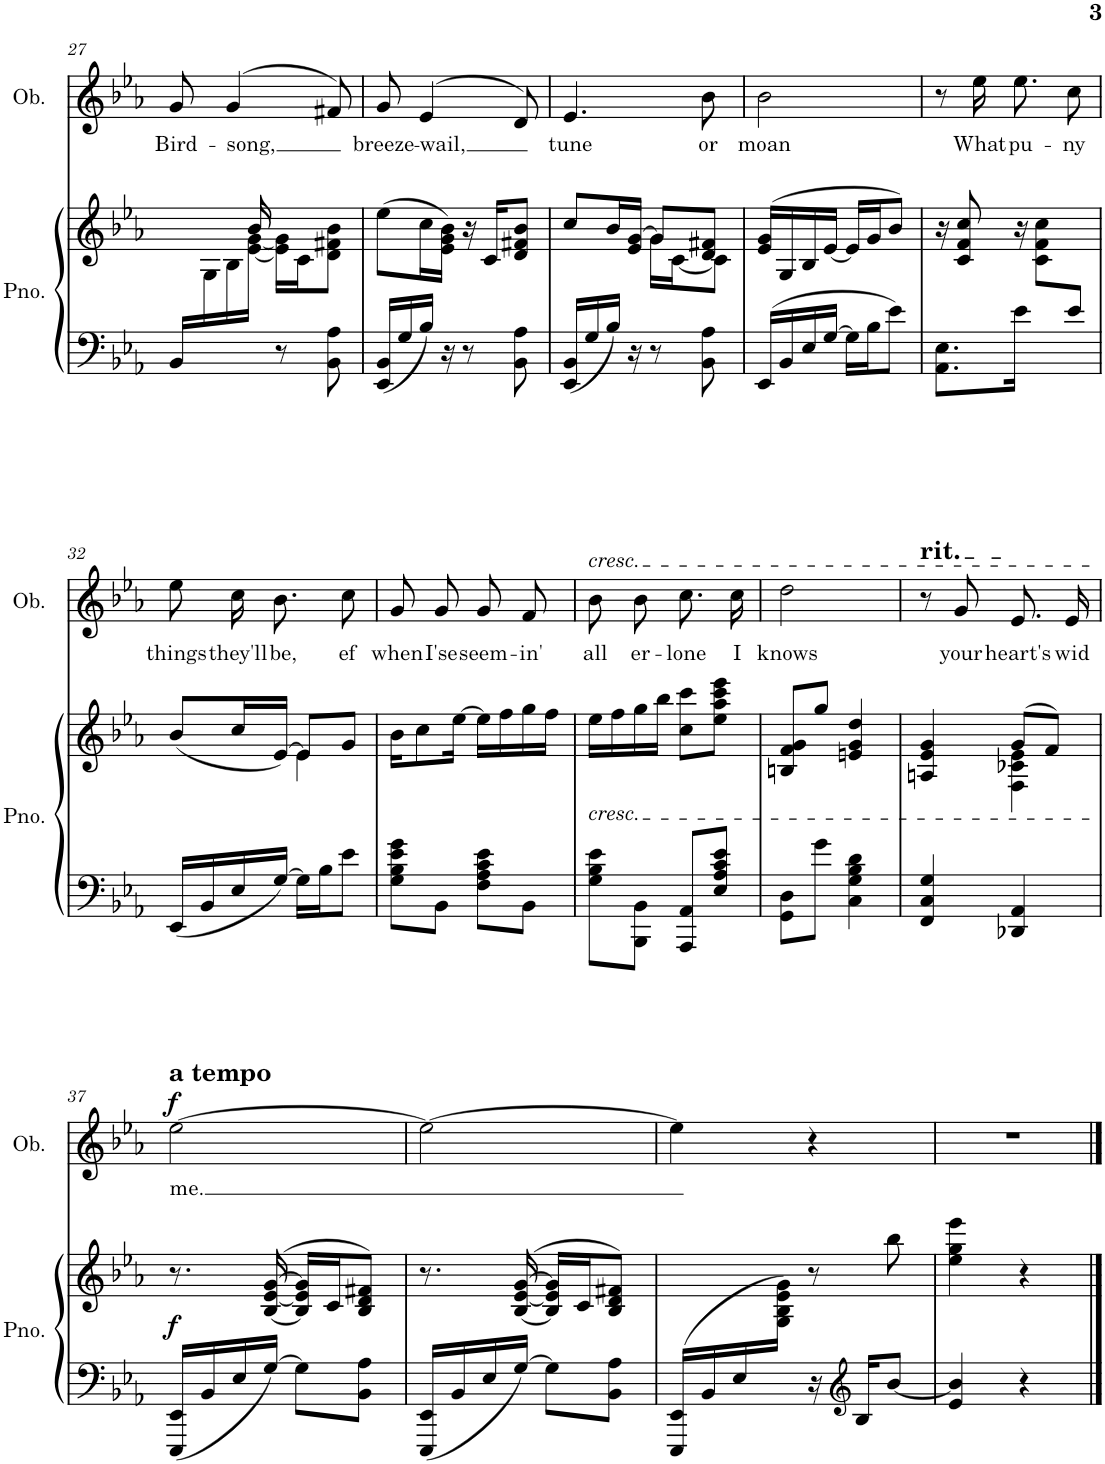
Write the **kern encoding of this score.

**kern	**kern	**dynam	**kern	**text	**dynam
*part2	*part2	*part2	*part1	*part1	*part1
*staff3	*staff2	*staff2/3	*staff1	*staff1	*staff1
*I"Piano	*	*	*I"Oboe	*	*
*I'Pno.	*	*	*I'Ob.	*	*
!!LO:PB:g=z
*clefF4	*clefG2	*	*clefG2	*	*
*k[b-e-a-]	*k[b-e-a-]	*	*k[b-e-a-]	*	*
*M4/8	*M4/8	*	*M4/8	*	*
=27	=27	=27	=27	=27	=27
*	*^	*	*	*	*
!	!	!	!	!	!LO:LY:b	!
16BB-/LL	8.ryy	16ryy	.	8g/	Bird-	.
8.ryy	.	16G\	.	.	.	.
!	!	!	!	!	!LO:LY:b	!
.	.	16B-\	.	(>4g/	-song,	.
.	16b-/	[16e-\ [<16g\JJ	.	.	.	.
8r	16e-\] 16g\]LL	4ryy	.	.	.	.
.	16c\J	.	.	.	.	.
8BB-\ 8A-\	8d\ 8f#X\ 8b-\J	.	.	8f#X/)	.	.
*	*v	*v	*	*	*	*
=28	=28	=28	=28	=28	=28
!	!	!	!	!LO:LY:b	!
16EE-/ 16BB-/LL	(8ee-\L	.	8g/	breeze-	.
16G/	.	.	.	.	.
!	!	!	!	!LO:LY:b	!
16B-/JJ	16cc\L	.	(>4e-/	-wail,	.
16r	16e-\ 16g\ 16b-\JJ)	.	.	.	.
8r	16r	.	.	.	.
.	16c/KL	.	.	.	.
8BB-\ 8A-\	8d/ 8f#X/ 8b-/J	.	8d/)	.	.
=29	=29	=29	=29	=29	=29
*	*^	*	*	*	*
!	!	!	!	!	!LO:LY:b	!
16EE-/ 16BB-/LL	8cc/L	4ryy	.	4.e-/	tune	.
16G/	.	.	.	.	.	.
16B-/JJ	16b-/L	.	.	.	.	.
16r	16e-/ [16g/JJ	.	.	.	.	.
8r	8g/L]	16g\LL	.	.	.	.
.	.	[16c\J	.	.	.	.
!	!	!	!	!	!LO:LY:b	!
8BB-\ 8A-\	8d/ 8f#X/J	8c\J]	.	8b-\	or	.
=30	=30	=30	=30	=30	=30	=30
!	!	!	!	!	!LO:LY:b	!
*	*v	*v	*	*	*	*
16EE-/LL	(>16e-/ 16g/LL	.	2b-\	moan	.
16BB-/	16G/	.	.	.	.
16E-/	16B-/	.	.	.	.
[16G/JJ	[16e-/JJ	.	.	.	.
16G\LL]	16e-/LL]	.	.	.	.
16B-\J	16g/J	.	.	.	.
8e-\J	8b-/J)	.	.	.	.
=31	=31	=31	=31	=31	=31
*	*^	*	*	*	*
8.AA-\ 8.E-\L	16r	4ryy	.	8r	.	.
.	8c/ 8f/ 8cc/	.	.	.	.	.
!	!	!	!	!	!LO:LY:b	!
.	.	.	.	16ee-\KL	What	.
!	!	!	!	!	!LO:LY:b	!
16e-\Jk	16r	.	.	8.ee-\J	pu-	.
8ryy	4ryy	8c\ 8f\ 8cc\L	.	.	.	.
!	!	!	!	!	!LO:LY:b	!
8e-/J	.	8ryy	.	8cc\	-ny	.
!!LO:LB:g=z
=32	=32	=32	=32	=32	=32	=32
!	!	!	!	!	!LO:LY:b	!
16EE-/LL	(8b-/L	4ryy	.	8ee-\	things	.
16BB-/	.	.	.	.	.	.
!	!	!	!	!	!LO:LY:b	!
16E-/	16cc/L	.	.	16cc\KL	they'll	.
!	!	!	!	!	!LO:LY:b	!
[16G/JJ	[16e-/JJ)	.	.	8.b-\J	be,	.
16G\LL]	8e-/L]	4e-\	.	.	.	.
16B-\J	.	.	.	.	.	.
!	!	!	!	!	!LO:LY:b	!
8e-\J	8g/J	.	.	8cc\	ef	.
*	*v	*v	*	*	*	*
=33	=33	=33	=33	=33	=33
!	!	!	!	!LO:LY:b	!
8G\ 8B-\ 8e-\ 8g\L	16b-\KL	.	8g/	when	.
.	8cc\	.	.	.	.
!	!	!	!	!LO:LY:b	!
8BB-\J	.	.	8g/	I'se	.
.	[16ee-\Jk	.	.	.	.
!	!	!	!	!LO:LY:b	!
8F\ 8A-\ 8c\ 8e-\L	16ee-\LL]	.	8g/	seem-	.
.	16ff\	.	.	.	.
!	!	!	!	!LO:LY:b	!
8BB-\J	16gg\	.	8f/	-in'	.
.	16ff\JJ	.	.	.	.
=34	=34	=34	=34	=34	=34
!	!	!	!LO:TX:a:i:t=cresc.	!	!
!	!LO:TX:b:i:t=cresc.	!	!	!	!
!	!	!	!	!LO:LY:b	!
8G\ 8B-\ 8e-\L	16ee-\LL	.	8b-\	all	.
.	16ff\	.	.	.	.
!	!	!	!	!LO:LY:b	!
8BBB-\ 8BB-\J	16gg\	.	8b-\	er-	.
.	16bb-\JJ	.	.	.	.
!	!	!	!	!LO:LY:b	!
8AAA-/ 8AA-/L	8cc\ 8ccc\L	.	8.cc\	-lone	.
8E-/ 8A-/ 8c/ 8e-/J	8ee-\ 8aa-\ 8ccc\ 8eee-\J	.	.	.	.
!	!	!	!	!LO:LY:b	!
.	.	.	16cc\Jk	I	.
=35	=35	=35	=35	=35	=35
!	!	!	!	!LO:LY:b	!
8GG\ 8D\L	8Bn/ 8f/ 8g/L	.	2dd\	knows	.
8g\J	8gg/J	.	.	.	.
4C\ 4G\ 4B-\ 4d\	4en/ 4g/ 4dd/	.	.	.	.
=36	=36	=36	=36	=36	=36
*	*^	*	*	*	*
!	!	!	!	!LO:TX:a:t=rit.	!	!
4FF/ 4C/ 4G/	4An/ 4e-/ 4g/	4ryy	.	8r	.	.
!	!	!	!	!	!LO:LY:b	!
.	.	.	.	8g/	your	.
!	!	!	!	!	!LO:LY:b	!
4DD-X/ 4AA-/	(8g/L	4F\ 4c-X\ 4e-\	.	8.e-/	heart's	.
.	8f/J)	.	.	.	.	.
!	!	!	!	!	!LO:LY:b	!
.	.	.	.	16e-/Jk	wid	.
*	*v	*v	*	*	*	*
!!LO:LB:g=z
=37	=37	=37	=37	=37	=37
!	!	!	!LO:TX:a:B:t=a tempo	!	!
!	!	!LO:DY:b	!	!LO:LY:b	!LO:DY:a
16EEE-/ 16EE-/LL	8.r	f	[2ee-\	me.	f
16BB-/	.	.	.	.	.
16E-/	.	.	.	.	.
[16G/JJ	(>[16B-/ [16e-/ [16g/	.	.	.	.
8G\L]	16B-/] 16e-/] 16g/]LL	.	.	.	.
.	16c/J	.	.	.	.
8BB-\ 8A-\J	8B-/ 8d/ 8f#X/J)	.	.	.	.
=38	=38	=38	=38	=38	=38
16EEE-/ 16EE-/LL	8.r	.	2ee-\_	.	.
16BB-/	.	.	.	.	.
16E-/	.	.	.	.	.
[16G/JJ	(>[16B-/ [16e-/ [16g/	.	.	.	.
8G\L]	16B-/] 16e-/] 16g/]LL	.	.	.	.
.	16c/J	.	.	.	.
8BB-\ 8A-\J	8B-/ 8d/ 8f#X/J)	.	.	.	.
=39	=39	=39	=39	=39	=39
*	*^	*	*	*	*
(16EEE-/ 16EE-/LL	4ryy	8.ryy	.	4ee-\]	.	.
16BB-/	.	.	.	.	.	.
16E-/	.	.	.	.	.	.
16ryy	.	16G\ 16B-\ 16e-\ 16g\JJ)	.	.	.	.
16r	8r	4ryy	.	4r	.	.
*clefG2	*	*	*	*	*	*
16B-/KL	.	.	.	.	.	.
[8b-/J	8bb-\	.	.	.	.	.
*	*v	*v	*	*	*	*
=40	=40	=40	=40	=40	=40
4e-/ 4b-/]	4ee-\ 4gg\ 4eee-\	.	2r	.	.
4r	4r	.	.	.	.
==	==	==	==	==	==
*-	*-	*-	*-	*-	*-
